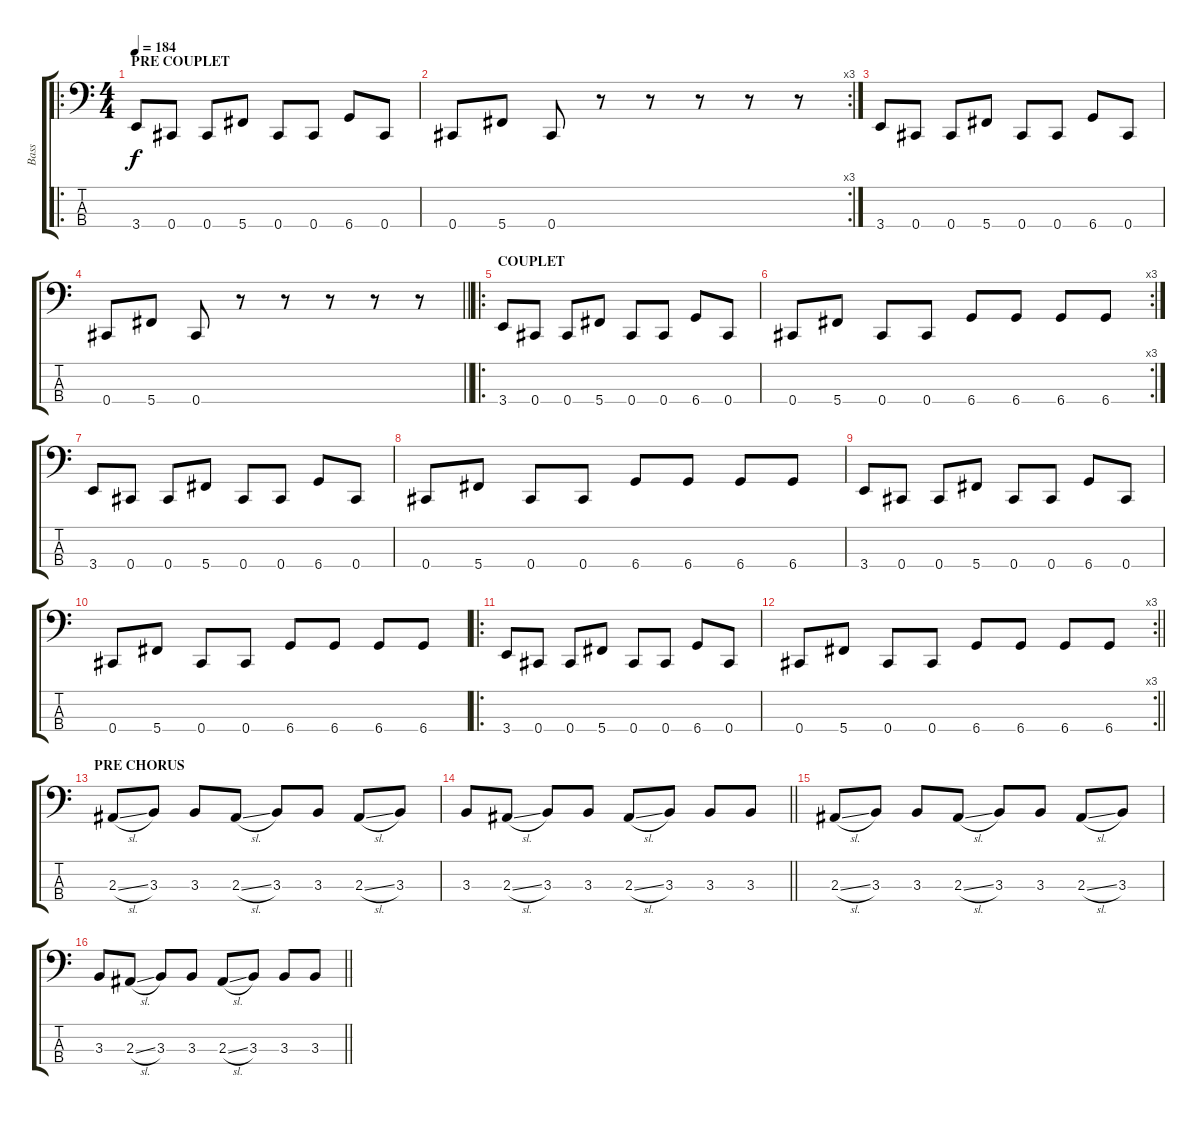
\track ("Bass" "Bass") {instrument electricbasspick}
\staff {score tabs}
\tuning (Gb2 Db2 Ab1 Db1) {hide}
\ro
\ts (4 4)
\section ("" "PRE COUPLET")
\tempo 184
\clef f4
\ks c
3.4.8{dy f} 0.4.8 0.4.8 5.4.8 0.4.8 0.4.8 6.4.8 0.4.8 |
\rc 3
0.4.8 5.4.8 0.4.8 r.8 r.8 r.8 r.8 r.8 |
3.4.8 0.4.8 0.4.8 5.4.8 0.4.8 0.4.8 6.4.8 0.4.8 |
\barLineRight lightlight
0.4.8 5.4.8 0.4.8 r.8 r.8 r.8 r.8 r.8 |
\ro
\section ("" "COUPLET")
3.4.8 0.4.8 0.4.8 5.4.8 0.4.8 0.4.8 6.4.8 0.4.8 |
\rc 3
0.4.8 5.4.8 0.4.8 0.4.8 6.4.8 6.4.8 6.4.8 6.4.8 |
3.4.8 0.4.8 0.4.8 5.4.8 0.4.8 0.4.8 6.4.8 0.4.8 |
0.4.8 5.4.8 0.4.8 0.4.8 6.4.8 6.4.8 6.4.8 6.4.8 |
3.4.8 0.4.8 0.4.8 5.4.8 0.4.8 0.4.8 6.4.8 0.4.8 |
0.4.8 5.4.8 0.4.8 0.4.8 6.4.8 6.4.8 6.4.8 6.4.8 |
\ro
3.4.8 0.4.8 0.4.8 5.4.8 0.4.8 0.4.8 6.4.8 0.4.8 |
\rc 3
\barLineRight lightlight
0.4.8 5.4.8 0.4.8 0.4.8 6.4.8 6.4.8 6.4.8 6.4.8 |
\section ("" "PRE CHORUS")
2.3{sl}.8 3.3.8 3.3.8 2.3{sl}.8 3.3.8 3.3.8 2.3{sl}.8 3.3.8 |
\barLineRight lightlight
3.3.8 2.3{sl}.8 3.3.8 3.3.8 2.3{sl}.8 3.3.8 3.3.8 3.3.8 |
2.3{sl}.8 3.3.8 3.3.8 2.3{sl}.8 3.3.8 3.3.8 2.3{sl}.8 3.3.8 |
\barLineRight lightlight
3.3.8 2.3{sl}.8 3.3.8 3.3.8 2.3{sl}.8 3.3.8 3.3.8 3.3.8
